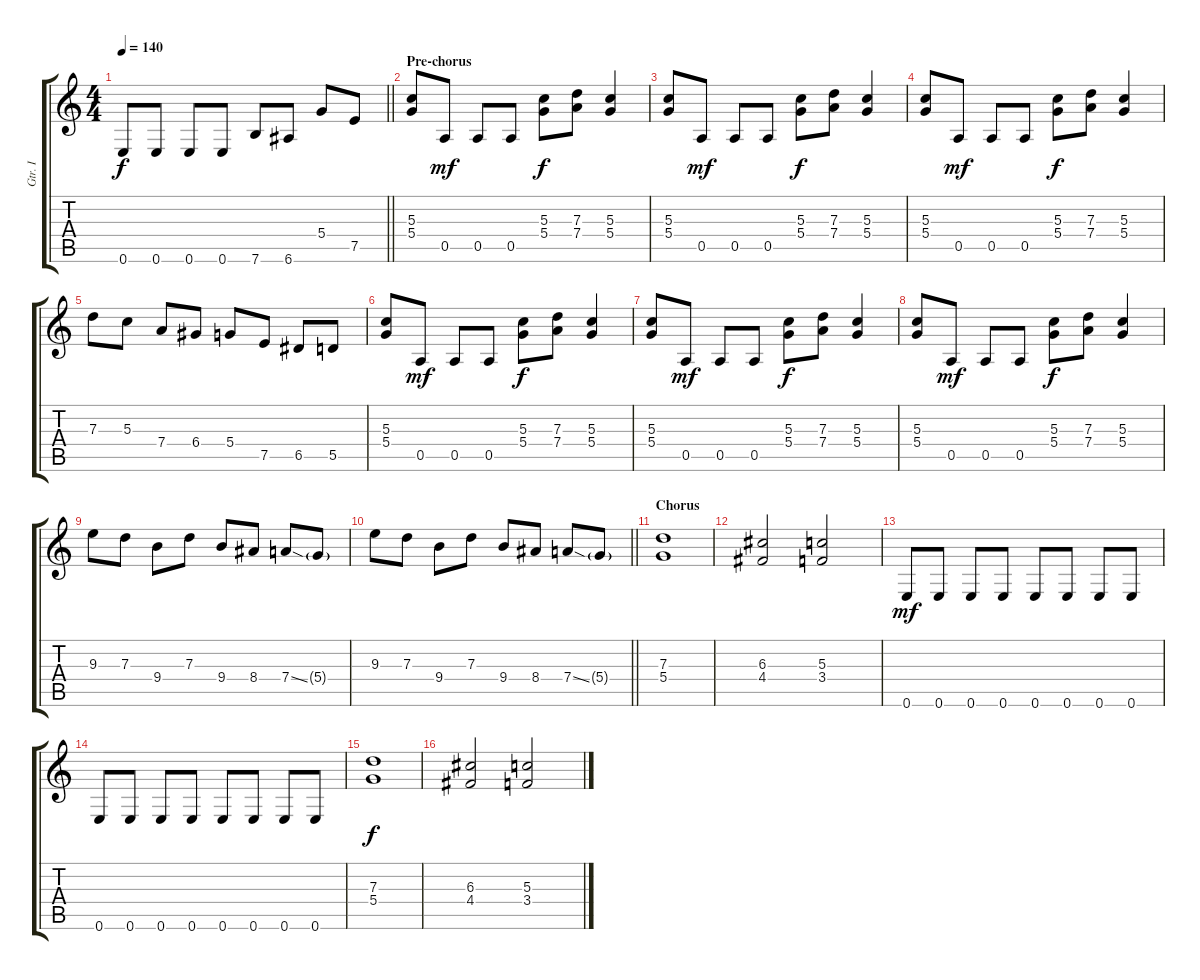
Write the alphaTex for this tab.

\track ("Gtr. I" "Gtr. I") {instrument overdrivenguitar}
\staff {score tabs}
\tuning (E4 B3 G3 D3 A2 E2) {hide}
\ts (4 4)
\tempo 140
\clef g2
\barLineRight lightlight
\ks c
0.6.8{dy f} 0.6.8 0.6.8 0.6.8 7.6.8 6.6.8 5.4.8 7.5.8 |
\section ("" "Pre-chorus")
(5.3 5.4).8 0.5.8{dy mf} 0.5.8 0.5.8 (5.3 5.4).8{dy f} (7.3 7.4).8 (5.3 5.4).4 |
(5.3 5.4).8 0.5.8{dy mf} 0.5.8 0.5.8 (5.3 5.4).8{dy f} (7.3 7.4).8 (5.3 5.4).4 |
(5.3 5.4).8 0.5.8{dy mf} 0.5.8 0.5.8 (5.3 5.4).8{dy f} (7.3 7.4).8 (5.3 5.4).4 |
7.3.8 5.3.8 7.4.8 6.4.8 5.4.8 7.5.8 6.5.8 5.5.8 |
(5.3 5.4).8 0.5.8{dy mf} 0.5.8 0.5.8 (5.3 5.4).8{dy f} (7.3 7.4).8 (5.3 5.4).4 |
(5.3 5.4).8 0.5.8{dy mf} 0.5.8 0.5.8 (5.3 5.4).8{dy f} (7.3 7.4).8 (5.3 5.4).4 |
(5.3 5.4).8 0.5.8{dy mf} 0.5.8 0.5.8 (5.3 5.4).8{dy f} (7.3 7.4).8 (5.3 5.4).4 |
9.3.8 7.3.8 9.4.8 7.3.8 9.4.8 8.4.8 7.4{ss}.8 5.4{g}.8 |
\barLineRight lightlight
9.3.8 7.3.8 9.4.8 7.3.8 9.4.8 8.4.8 7.4{ss}.8 5.4{g}.8 |
\section ("" "Chorus")
(7.3 5.4).1 |
(6.3 4.4).2 (5.3 3.4).2 |
0.6.8{dy mf} 0.6.8 0.6.8 0.6.8 0.6.8 0.6.8 0.6.8 0.6.8 |
0.6.8 0.6.8 0.6.8 0.6.8 0.6.8 0.6.8 0.6.8 0.6.8 |
(7.3 5.4).1{dy f} |
(6.3 4.4).2 (5.3 3.4).2
